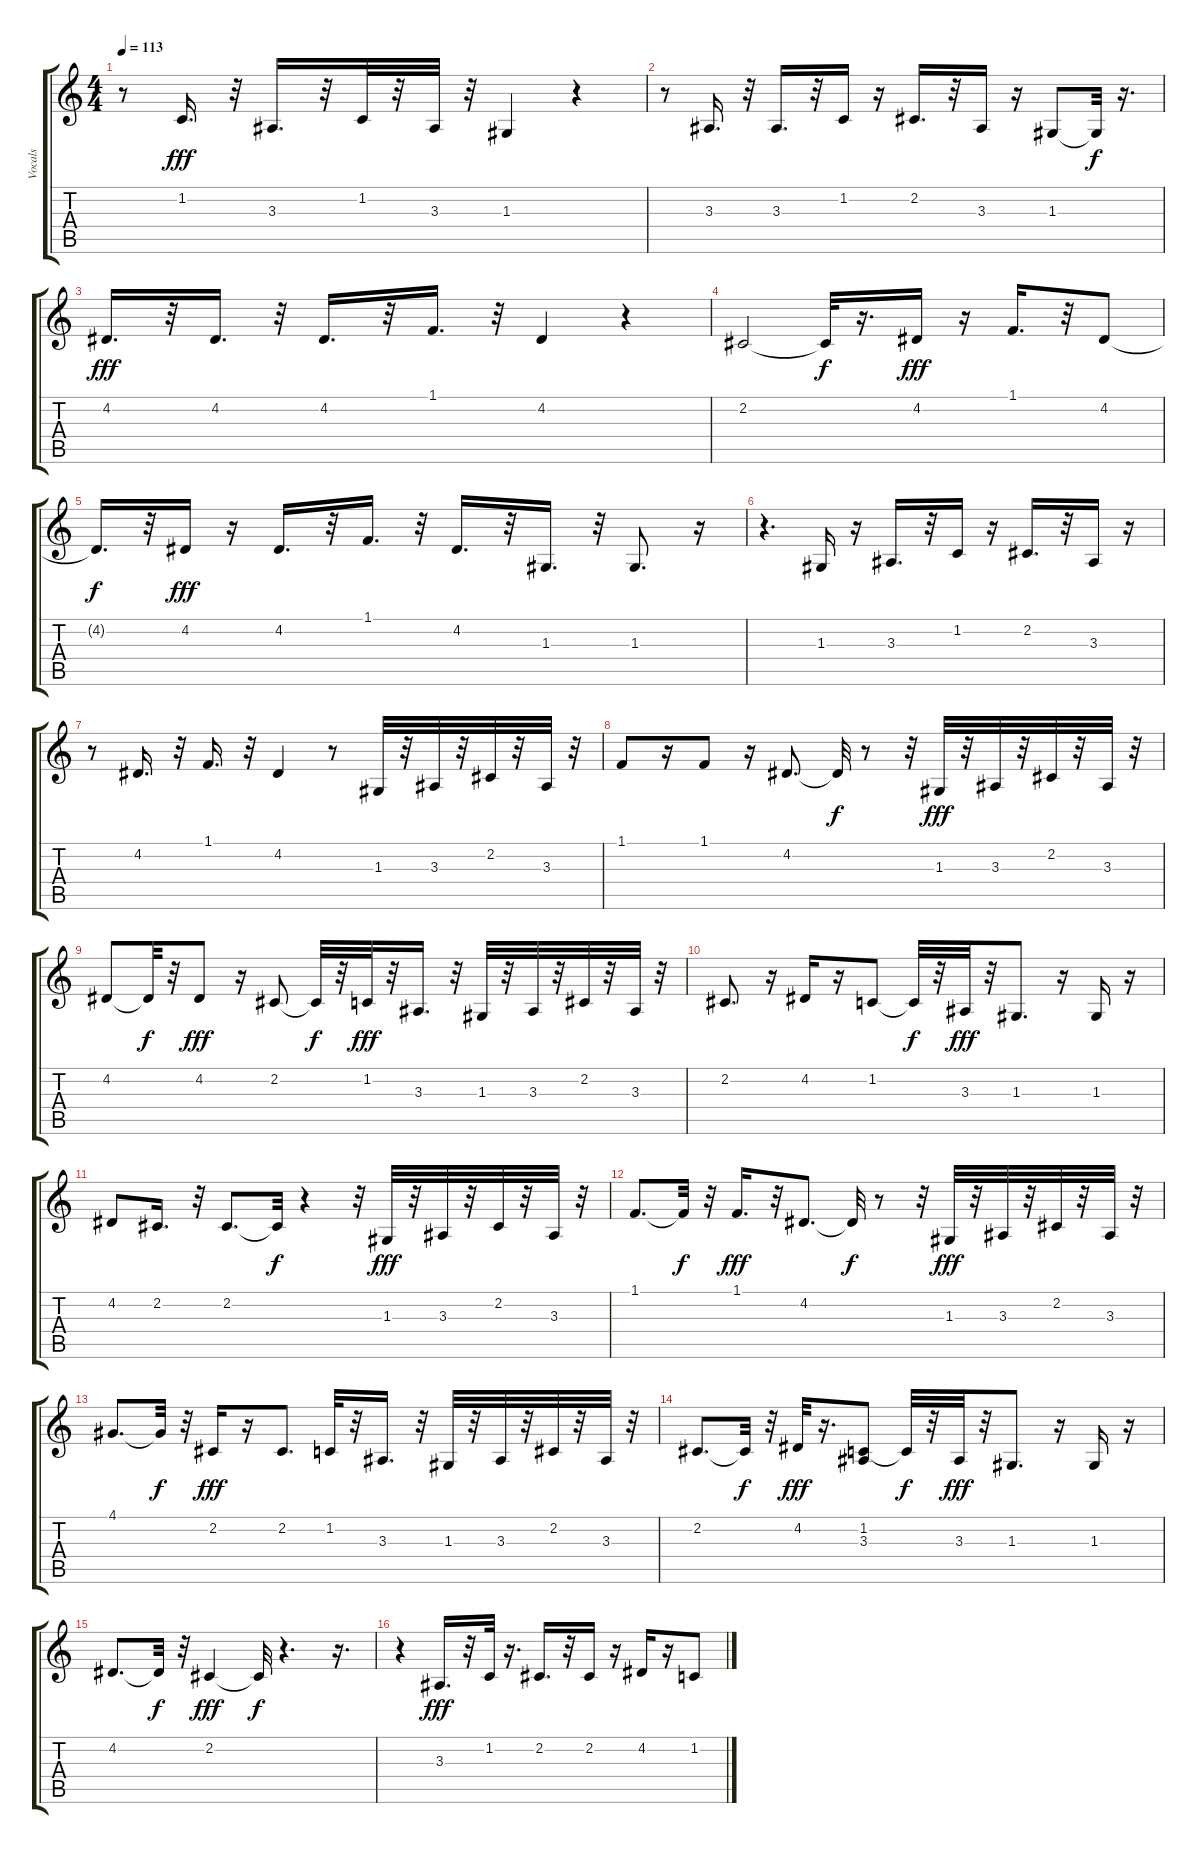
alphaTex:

\track ("Vocals" "Vocals") {instrument tenorsax}
\staff {score tabs}
\tuning (E4 B3 G3 D3 A2 E2) {hide}
\ts (4 4)
\tempo 113
\clef g2
\ks c
r.8{dy fff} 1.2.16{d} r.32 3.3.16{d} r.32 1.2.32 r.32 3.3.32 r.32 1.3.4 r.4 |
r.8 3.3.16{d} r.32 3.3.16{d} r.32 1.2.16 r.16 2.2.16{d} r.32 3.3.16 r.16 1.3.8 1.3{t}.32{dy f} r.16{d} |
4.2.16{d dy fff} r.32 4.2.16{d} r.32 4.2.16{d} r.32 1.1.16{d} r.32 4.2.4 r.4 |
2.2.2 2.2{t}.32{dy f} r.16{d} 4.2.16{dy fff} r.16 1.1.16{d} r.32 4.2.8 |
4.2{t}.16{d dy f} r.32 4.2.16{dy fff} r.16 4.2.16{d} r.32 1.1.16{d} r.32 4.2.16{d} r.32 1.3.16{d} r.32 1.3.8{d} r.16 |
r.4{d} 1.3.16 r.16 3.3.16{d} r.32 1.2.16 r.16 2.2.16{d} r.32 3.3.16 r.16 |
r.8 4.2.16{d} r.32 1.1.16{d} r.32 4.2.4 r.8 1.3.32 r.32 3.3.32 r.32 2.2.32 r.32 3.3.32 r.32 |
1.1.8 r.16 1.1.8 r.16 4.2.8{d} 4.2{t}.32{dy f} r.8 r.32 1.3.32{dy fff} r.32 3.3.32 r.32 2.2.32 r.32 3.3.32 r.32 |
4.2.8 4.2{t}.32{dy f} r.32 4.2.8{dy fff} r.16 2.2.8 2.2{t}.32{dy f} r.32 1.2.32{dy fff} r.32 3.3.16{d} r.32 1.3.32 r.32 3.3.32 r.32 2.2.32 r.32 3.3.32 r.32 |
2.2.8{d} r.16 4.2.16 r.16 1.2.8 1.2{t}.32{dy f} r.32 3.3.32{dy fff} r.32 1.3.8{d} r.16 1.3.16 r.16 |
4.2.8 2.2.16{d} r.32 2.2.8{d} 2.2{t}.32{dy f} r.4 r.32 1.3.32{dy fff} r.32 3.3.32 r.32 2.2.32 r.32 3.3.32 r.32 |
1.1.8{d} 1.1{t}.32{dy f} r.32 1.1.16{d dy fff} r.32 4.2.8{d} 4.2{t}.32{dy f} r.8 r.32 1.3.32{dy fff} r.32 3.3.32 r.32 2.2.32 r.32 3.3.32 r.32 |
4.1.8{d} 4.1{t}.32{dy f} r.32 2.2.16{dy fff} r.16 2.2.8{d} 1.2.32 r.32 3.3.16{d} r.32 1.3.32 r.32 3.3.32 r.32 2.2.32 r.32 3.3.32 r.32 |
2.2.8{d} 2.2{t}.32{dy f} r.32 4.2.32{dy fff} r.16{d} (1.2 3.3).8 1.2{t}.32{dy f} r.32 3.3.32{dy fff} r.32 1.3.8{d} r.16 1.3.16 r.16 |
4.2.8{d} 4.2{t}.32{dy f} r.32 2.2.4{dy fff} 2.2{t}.32{dy f} r.4{d} r.16{d} |
r.4 3.3.16{d dy fff} r.32 1.2.32 r.16{d} 2.2.16{d} r.32 2.2.16 r.16 4.2.16 r.16 1.2.8
